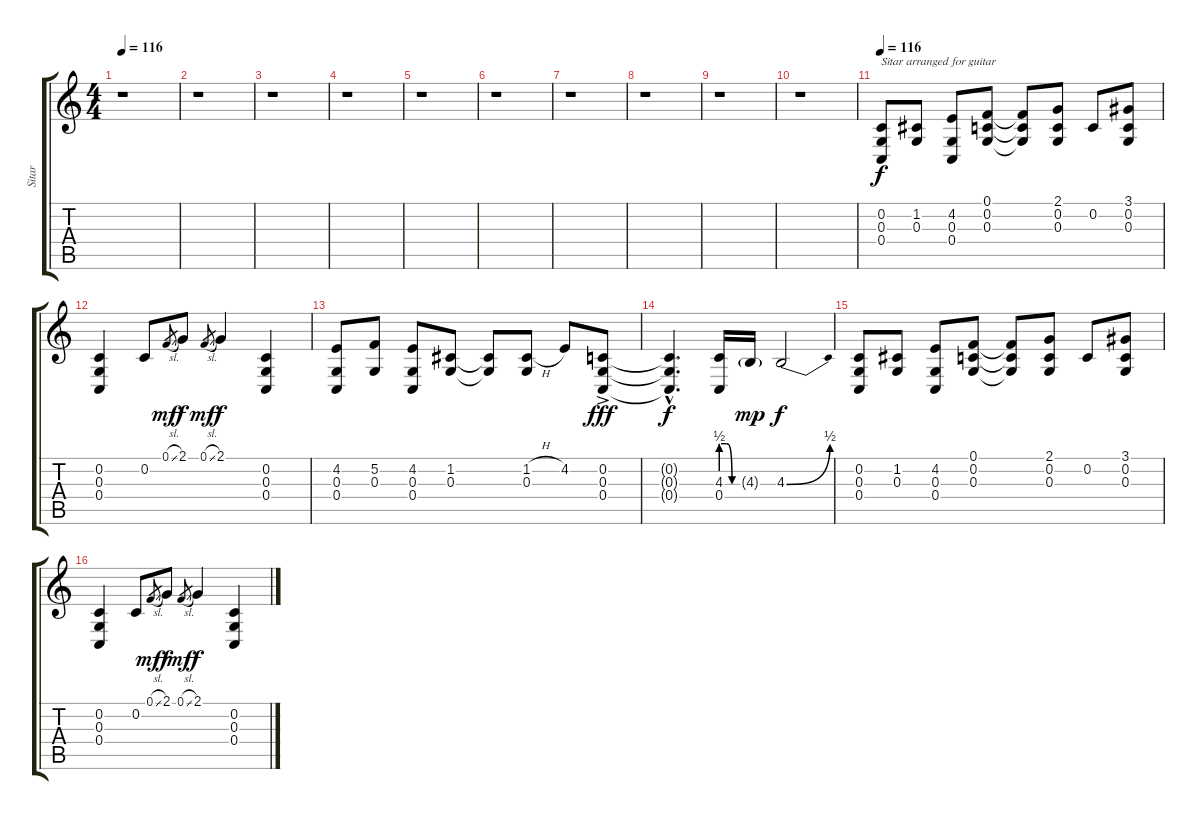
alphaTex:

\track ("Sitar" "Sitar") {instrument sitar}
\staff {score tabs}
\tuning (F4 C4 G3 C3 C3 C2) {hide}
\ts (4 4)
\tempo 116
\tempo 90
\tempo 116
\clef g2
\ks c
r.1{dy f instrument sitar} |
r.1 |
r.1 |
r.1 |
r.1 |
r.1 |
r.1 |
r.1 |
r.1 |
r.1 |
\tempo 116
(0.2 0.3 0.4).8{txt "Sitar arranged for guitar"} (1.2 0.3).8 (4.2 0.3 0.4).8 (0.1 0.2 0.3).8 (0.1{t} 0.2{t} 0.3{t}).8 (2.1 0.2 0.3).8 0.2.8 (3.1 0.2 0.3).8 |
(0.2 0.3 0.4).4 0.2.8 0.1{sl}.8{gr dy mf} 2.1.8{dy f} 0.1{sl}.8{gr dy mf} 2.1.4{dy f} (0.2 0.3 0.4).4 |
(4.2 0.3 0.4).8 (5.2 0.3).8 (4.2 0.3 0.4).8 (1.2 0.3).8 (1.2{t} 0.3{t}).8 (1.2{h} 0.3).8 4.2.8 (0.2{ac} 0.3{ac} 0.4{ac}).8{dy fff} |
(0.2{hac t} 0.3{hac t} 0.4{hac t}).4{d dy f} (4.3{be (custom 0 2 20 2 40 0 60 0)} 0.4).16 4.3{g}.16{dy mp} 4.3{be (bend 0 0 60 2)}.2{dy f} |
(0.2 0.3 0.4).8 (1.2 0.3).8 (4.2 0.3 0.4).8 (0.1 0.2 0.3).8 (0.1{t} 0.2{t} 0.3{t}).8 (2.1 0.2 0.3).8 0.2.8 (3.1 0.2 0.3).8 |
(0.2 0.3 0.4).4 0.2.8 0.1{sl}.8{gr dy mf} 2.1.8{dy f} 0.1{sl}.8{gr dy mf} 2.1.4{dy f} (0.2 0.3 0.4).4
